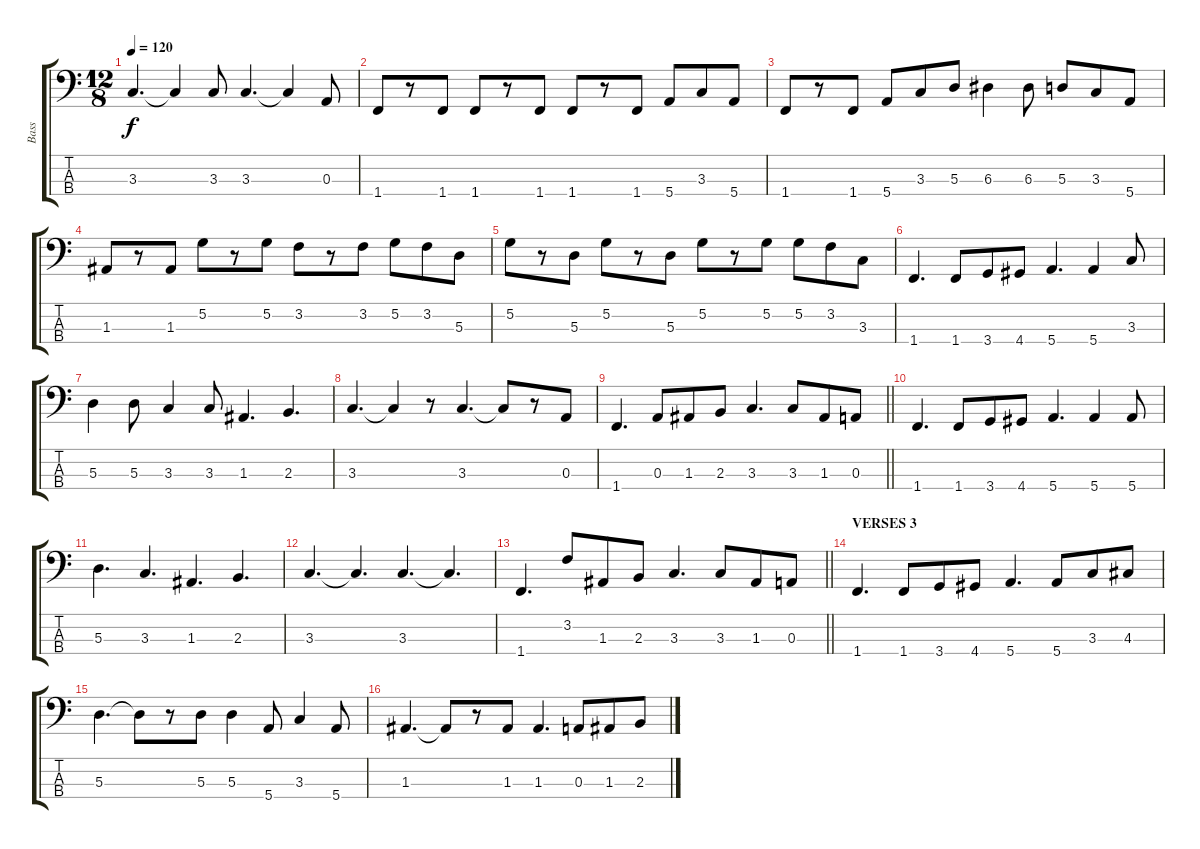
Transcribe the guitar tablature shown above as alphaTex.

\track ("Bass" "Bass") {instrument electricbassfinger}
\staff {score tabs}
\tuning (G2 D2 A1 E1) {hide}
\ts (12 8)
\tempo 120
\clef f4
\ks c
3.3.4{d dy f} 3.3{t}.4 3.3.8 3.3.4{d} 3.3{t}.4 0.3.8 |
1.4.8 r.8 1.4.8 1.4.8 r.8 1.4.8 1.4.8 r.8 1.4.8 5.4.8 3.3.8 5.4.8 |
1.4.8 r.8 1.4.8 5.4.8 3.3.8 5.3.8 6.3.4 6.3.8 5.3.8 3.3.8 5.4.8 |
1.3.8 r.8 1.3.8 5.2.8 r.8 5.2.8 3.2.8 r.8 3.2.8 5.2.8 3.2.8 5.3.8 |
5.2.8 r.8 5.3.8 5.2.8 r.8 5.3.8 5.2.8 r.8 5.2.8 5.2.8 3.2.8 3.3.8 |
1.4.4{d} 1.4.8 3.4.8 4.4.8 5.4.4{d} 5.4.4 3.3.8 |
5.3.4 5.3.8 3.3.4 3.3.8 1.3.4{d} 2.3.4{d} |
3.3.4{d} 3.3{t}.4 r.8 3.3.4{d} 3.3{t}.8 r.8 0.3.8 |
\barLineRight lightlight
1.4.4{d} 0.3.8 1.3.8 2.3.8 3.3.4{d} 3.3.8 1.3.8 0.3.8 |
1.4.4{d} 1.4.8 3.4.8 4.4.8 5.4.4{d} 5.4.4 5.4.8 |
5.3.4{d} 3.3.4{d} 1.3.4{d} 2.3.4{d} |
3.3.4{d} 3.3{t}.4{d} 3.3.4{d} 3.3{t}.4{d} |
\barLineRight lightlight
1.4.4{d} 3.2.8 1.3.8 2.3.8 3.3.4{d} 3.3.8 1.3.8 0.3.8 |
\section ("" "VERSES 3")
1.4.4{d} 1.4.8 3.4.8 4.4.8 5.4.4{d} 5.4.8 3.3.8 4.3.8 |
5.3.4{d} 5.3{t}.8 r.8 5.3.8 5.3.4 5.4.8 3.3.4 5.4.8 |
1.3.4{d} 1.3{t}.8 r.8 1.3.8 1.3.4{d} 0.3.8 1.3.8 2.3.8
